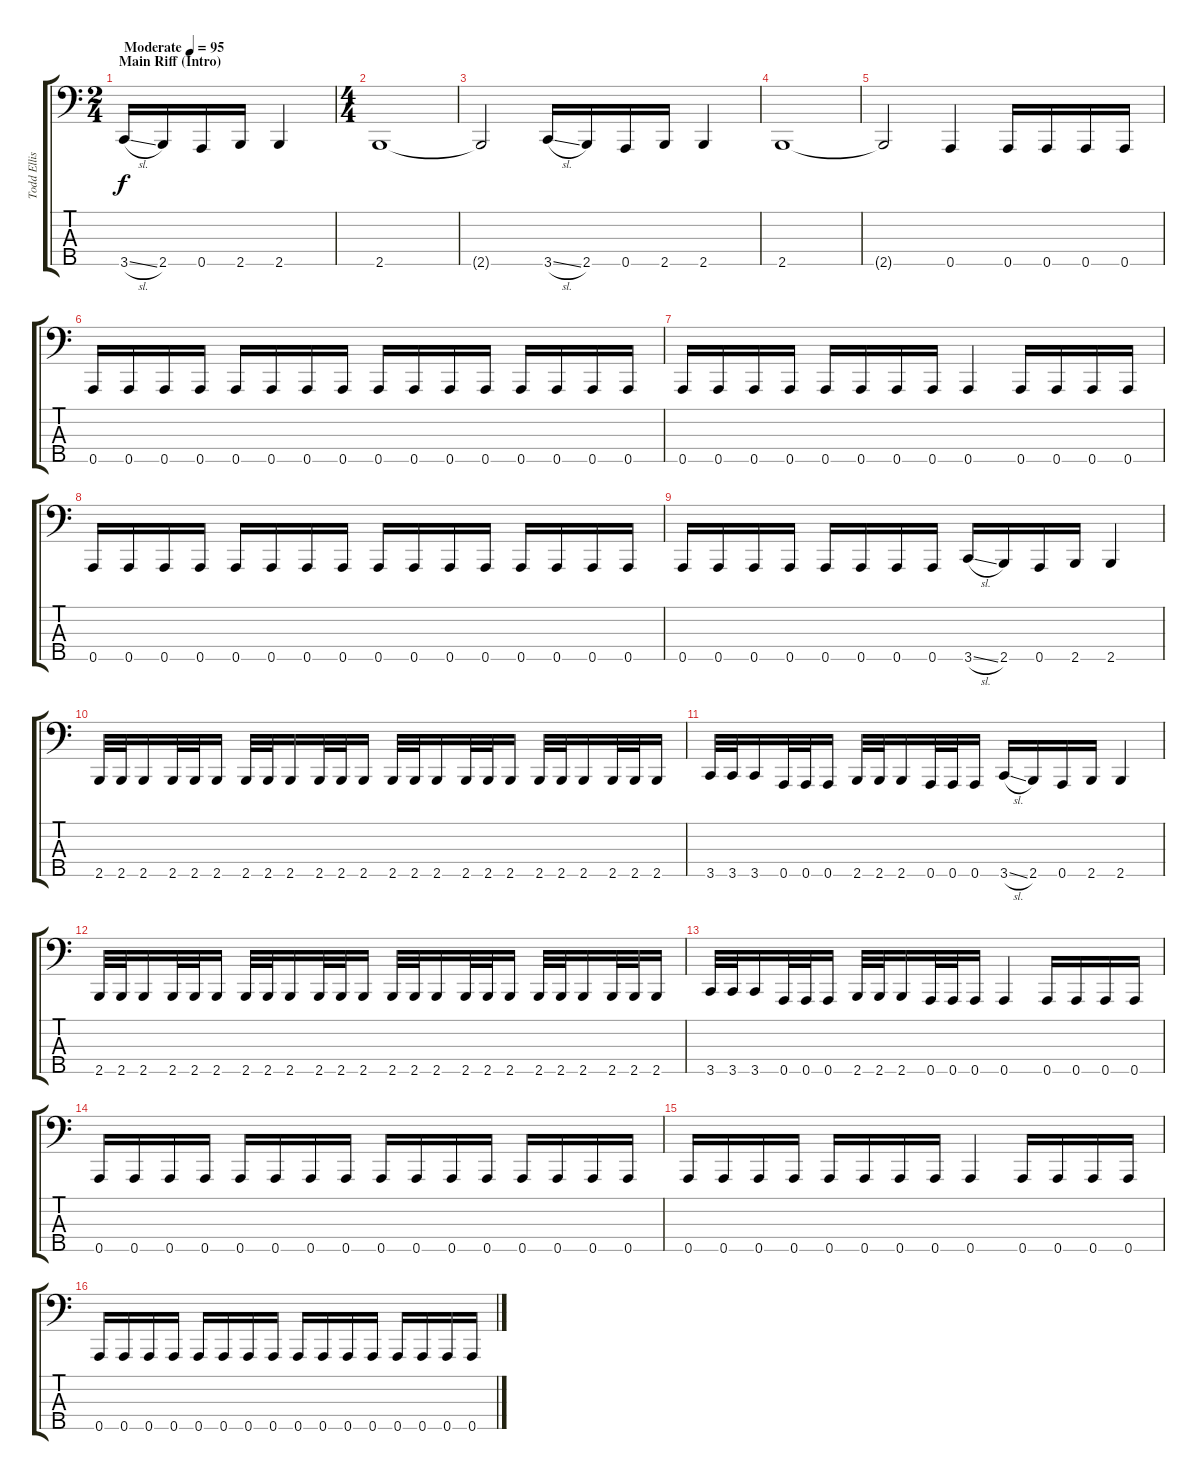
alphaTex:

\track ("Todd Ellis" "Todd Ellis") {instrument electricbassfinger}
\staff {score tabs}
\tuning (G2 D2 A1 E1 A0) {hide}
\ts (2 4)
\section ("" "Main Riff (Intro)")
\tempo (95 "Moderate")
\clef f4
\ks c
3.5{sl}.16{dy f instrument electricbassfinger} 2.5.16 0.5.16 2.5.16 2.5.4 |
\ts (4 4)
2.5.1 |
2.5{t}.2 3.5{sl}.16 2.5.16 0.5.16 2.5.16 2.5.4 |
2.5.1 |
2.5{t}.2 0.5.4 0.5.16 0.5.16 0.5.16 0.5.16 |
0.5.16 0.5.16 0.5.16 0.5.16 0.5.16 0.5.16 0.5.16 0.5.16 0.5.16 0.5.16 0.5.16 0.5.16 0.5.16 0.5.16 0.5.16 0.5.16 |
0.5.16 0.5.16 0.5.16 0.5.16 0.5.16 0.5.16 0.5.16 0.5.16 0.5.4 0.5.16 0.5.16 0.5.16 0.5.16 |
0.5.16 0.5.16 0.5.16 0.5.16 0.5.16 0.5.16 0.5.16 0.5.16 0.5.16 0.5.16 0.5.16 0.5.16 0.5.16 0.5.16 0.5.16 0.5.16 |
0.5.16 0.5.16 0.5.16 0.5.16 0.5.16 0.5.16 0.5.16 0.5.16 3.5{sl}.16 2.5.16 0.5.16 2.5.16 2.5.4 |
2.5.32 2.5.32 2.5.16 2.5.32 2.5.32 2.5.16 2.5.32 2.5.32 2.5.16 2.5.32 2.5.32 2.5.16 2.5.32 2.5.32 2.5.16 2.5.32 2.5.32 2.5.16 2.5.32 2.5.32 2.5.16 2.5.32 2.5.32 2.5.16 |
3.5.32 3.5.32 3.5.16 0.5.32 0.5.32 0.5.16 2.5.32 2.5.32 2.5.16 0.5.32 0.5.32 0.5.16 3.5{sl}.16 2.5.16 0.5.16 2.5.16 2.5.4 |
2.5.32 2.5.32 2.5.16 2.5.32 2.5.32 2.5.16 2.5.32 2.5.32 2.5.16 2.5.32 2.5.32 2.5.16 2.5.32 2.5.32 2.5.16 2.5.32 2.5.32 2.5.16 2.5.32 2.5.32 2.5.16 2.5.32 2.5.32 2.5.16 |
3.5.32 3.5.32 3.5.16 0.5.32 0.5.32 0.5.16 2.5.32 2.5.32 2.5.16 0.5.32 0.5.32 0.5.16 0.5.4 0.5.16 0.5.16 0.5.16 0.5.16 |
0.5.16 0.5.16 0.5.16 0.5.16 0.5.16 0.5.16 0.5.16 0.5.16 0.5.16 0.5.16 0.5.16 0.5.16 0.5.16 0.5.16 0.5.16 0.5.16 |
0.5.16 0.5.16 0.5.16 0.5.16 0.5.16 0.5.16 0.5.16 0.5.16 0.5.4 0.5.16 0.5.16 0.5.16 0.5.16 |
0.5.16 0.5.16 0.5.16 0.5.16 0.5.16 0.5.16 0.5.16 0.5.16 0.5.16 0.5.16 0.5.16 0.5.16 0.5.16 0.5.16 0.5.16 0.5.16
